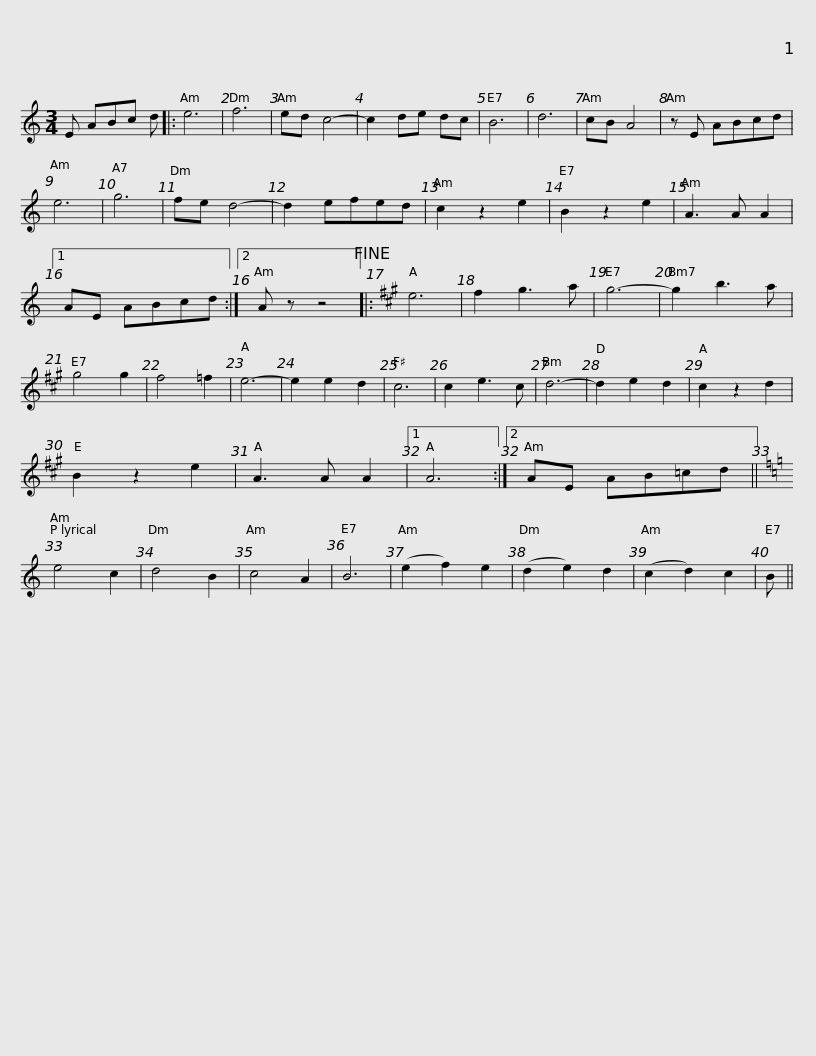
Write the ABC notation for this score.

X:1
L:1/8
M:3/4
I:linebreak $
K:C
V:1 treble
V:1
 E ABc d |: e6 | f6 | ed c4- | c2 de dc | %5
 B6 | d6 | cB A4 | z E ABcd | e6 | %10
 g6 | fe d4- |$ d2 efed | c2 z2 e2 | B2 z2 e2 | %15
 A3 A A2 |1 AE ABcd :|2 A z z4!fine! |:[K:A] e6 | f2 g3 a | %20
 g6- | g2 b3 a | g4 g2 |$ f4 =f2 | e6- | %25
 e2 e2 d2 | c6 | c2 e3 c | d6- | d2 e2 d2 | %30
 c2 z2 d2 | B2 z2 e2 | A3 A A2 |1 A6 :|2 AE AB=cd ||$ %35
[K:Amin] e4 c2 | d4 B2 | c4 A2 | B6 | (e2 f2) e2 | %40
 (d2 e2) d2 | (c2 d2) c2 | B || %43
